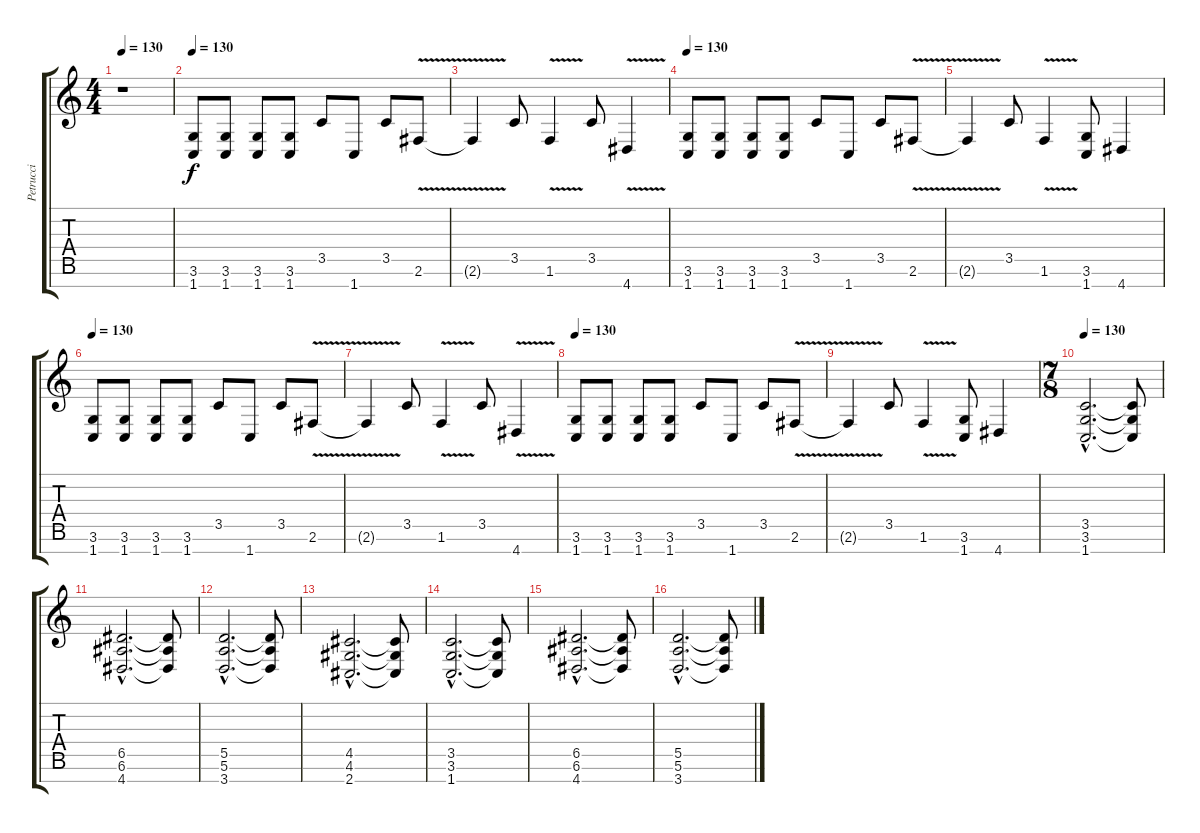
\track ("Petrucci" "Petrucci") {instrument distortionguitar}
\staff {score tabs}
\tuning (E4 B3 G3 D3 A2 E2 B1) {hide}
\ts (4 4)
\tempo 130
\clef g2
\ks c
r.1{dy f} |
\tempo 130
(3.6 1.7).8 (3.6 1.7).8 (3.6 1.7).8 (3.6 1.7).8 3.5.8 1.7.8 3.5.8 2.6{v}.8 |
2.6{t}.4 3.5.8 1.6{v}.4 3.5.8 4.7{v}.4 |
\tempo 130
(3.6 1.7).8 (3.6 1.7).8 (3.6 1.7).8 (3.6 1.7).8 3.5.8 1.7.8 3.5.8 2.6{v}.8 |
2.6{t}.4 3.5.8 1.6{v}.4 (3.6 1.7).8 4.7.4 |
\tempo 130
(3.6 1.7).8 (3.6 1.7).8 (3.6 1.7).8 (3.6 1.7).8 3.5.8 1.7.8 3.5.8 2.6{v}.8 |
2.6{t}.4 3.5.8 1.6{v}.4 3.5.8 4.7{v}.4 |
\tempo 130
(3.6 1.7).8 (3.6 1.7).8 (3.6 1.7).8 (3.6 1.7).8 3.5.8 1.7.8 3.5.8 2.6{v}.8 |
2.6{t}.4 3.5.8 1.6{v}.4 (3.6 1.7).8 4.7.4 |
\ts (7 8)
\tempo 130
(3.5{hac} 3.6{hac} 1.7{hac}).2{d} (3.5{t} 3.6{t} 1.7{t}).8 |
(6.5{hac} 6.6{hac} 4.7{hac}).2{d} (6.5{t} 6.6{t} 4.7{t}).8 |
(5.5{hac} 5.6{hac} 3.7{hac}).2{d} (5.5{t} 5.6{t} 3.7{t}).8 |
(4.5{hac} 4.6{hac} 2.7{hac}).2{d} (4.5{t} 4.6{t} 2.7{t}).8 |
(3.5{hac} 3.6{hac} 1.7{hac}).2{d} (3.5{t} 3.6{t} 1.7{t}).8 |
(6.5{hac} 6.6{hac} 4.7{hac}).2{d} (6.5{t} 6.6{t} 4.7{t}).8 |
(5.5{hac} 5.6{hac} 3.7{hac}).2{d} (5.5{t} 5.6{t} 3.7{t}).8
